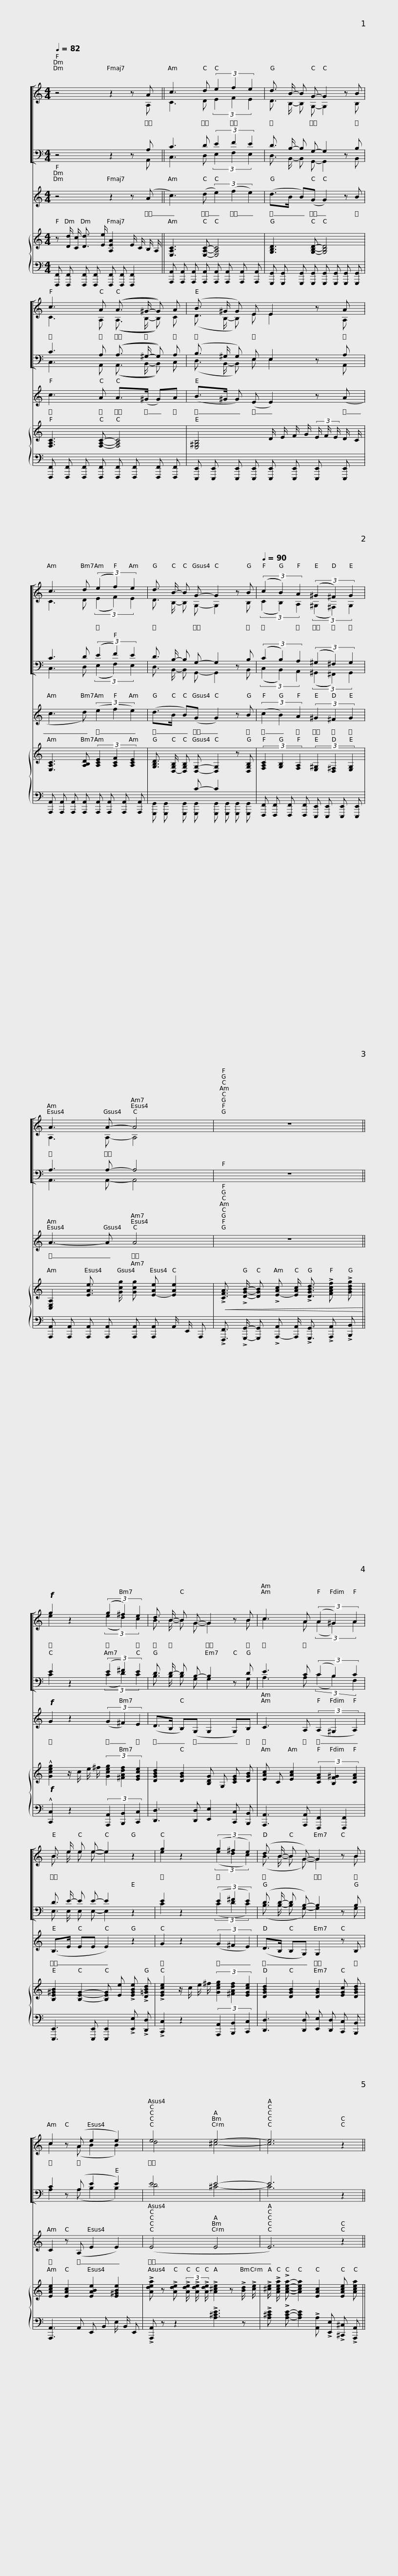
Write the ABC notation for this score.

X:1
%%score [ ( 1 2 ) ( 3 4 ) ] 5 { 6 | ( 7 8 ) }
L:1/8
Q:1/4=82
M:4/4
I:linebreak $
K:C
V:1 treble
V:2 treble
V:3 bass
V:4 bass
V:5 treble
V:6 treble
V:7 bass
V:8 bass
V:1
 z4 z2 z A || c3 d (3e2 f2 e2 | d3/2 B/- B G- G2 z B | c3 A ((A3/2 ^G/- G)) A |$ (B3/2 ^G/ G) E E2 z A | %5
 c3 d (3((e2 f2)) e2 | d3/2 B/- B G- G2 z B |[Q:1/4=90] (3((c2 B2)) A2 (3((^G2 ^F2)) G2 |$ A3 A- A4 | z8 || %10
!f! g2 z2 (3((g2 ^f2)) e2 | d3/2 B/- B G- G2 z B |$ c3 A (3(A2 ^G2) A2 | B3/2 e/ e e- e2 z2 | g2 z2 (3(g2 ^f2 e2) | %15
 (d3/2 B/- B G-) G2 z B | c2 z (A e2 e2) |$ e4 e4- | e6 z2 || %19
V:2
 x7 A, || C3 D (3E2 F2 E2 | D3/2 B,/- B, G,- G,2 x B, | C3 A, ((A,3/2 B,/- B,)) C |$ (D3/2 B,/- B,) E E2 x A, | %5
 C3 D (3((E2 F2)) E2 | D3/2 B,/- B, G,- G,2 x B, | (3((C2 B,2)) A,2 (3((^G,2 ^F,2)) G,2 |$ A,3 A,- A,4 | x8 || %10
 e2 x2 (3((e2 d2)) c2 | B3/2 B/- B G- G2 x B |$ c3 A (3(A2 ^G2) A2 | B3/2 e/ e e- e2 x2 | e2 x2 (3(e2 d2 c2) | %15
 (B3/2 B/- B G-) G2 x B | c2 x (A B2 B2) |$ d4 ^c4- | c6 x2 || %19
V:3
 z4 z2 z A, || C3 D (3E2 F2 E2 | D3/2 B,/- B, G,- G,2 z B, | C3 A, ((A,3/2 ^G,/- G,)) A, |$ (B,3/2 ^G,/ G,) E, E,2 z A, | %5
 C3 D (3((E2 F2)) E2 | D3/2 B,/- B, G,- G,2 z B, | (3((C2 B,2)) A,2 (3((^G,2 ^F,2)) G,2 |$ A,3 A,- A,4 | z8 || %10
 E2 z2 (3(E2 ^F2) E2 | D3/2 D/- D B,- B,2 z D |$ E3 C (3(C2 B,2) C2 | D3/2 E/- E E- E2 z2 | E2 z2 (3(E2 ^F2 E2) | %15
 (D3/2 D/- D B,-) B,2 z B, | C2 z (A, E2 E2) |$ E4 E4- | E6 z2 || %19
V:4
 x7 A,, || C,3 D, (3E,2 F,2 E,2 | D,3/2 B,,/- B,, G,,- G,,2 x B,, | C,3 A,, ((A,,3/2 B,,/- B,,)) C, |$ (D,3/2 B,,/- B,,) E, E,2 x A,, | %5
 C,3 D, (3((E,2 F,2)) E,2 | D,3/2 B,,/- B,, G,,- G,,2 x B,, | (3((C,2 B,,2)) A,,2 (3((^G,,2 ^F,,2)) G,,2 |$ A,,3 A,,- A,,4 | x8 || %10
 C2 x2 (3(C2 D2) C2 | B,3/2 B,/ B, G, G,2 x G, |$ A,3 A, (3(C2 B,2) F,2 | E,3/2 E,/ E, E,- E,2 x2 | C2 x2 (3(C2 D2 C2) | %15
 (B,3/2 B,/- B, G,-) G,2 x G, | A,2 x (A, B,2 B,2) |$ D4 ^C4- | C6 x2 || %19
V:5
 z4 z2 z (A || c3) (d (3e2) (f2 e2) | (d>B B)(G G2) z B | c3 A A>(^G G)A |$ (B>^G G) (E E2) z (A | %5
 c3 d) (3(e2 f2 e2) | (d>B B)(G G2) z B | (3(c2 B2) A2 (3^G2 ^F2 G2 |$ A3- A A4 | z8 || %10
!f! G2 z2 (3(G2 ^F2) E2 | (D>B, B,)(G, G,2 G,)B, |$ C3 A, (3(A,2 ^G,2 A,2) | (B,>E EE E2) z2 | G2 z2 (3(G2 ^F2 E2) | %15
 (D>B, B,G,) G,2 z B, | C2 z (A, E2 E2) |$ (E4 E4 | E6) z2 || %19
V:6
 z [Dd]/ [Cc]/ [Dd]3/2 [Ee]/ [A,EA]2 E/ C/ B,/ A,/ || [E,A,C]3 [E,A,C]- [E,A,C]4 | [G,B,D]3 [G,B,D]- [G,B,D]4 | [F,A,C]3 [F,A,C]- [F,A,C]4 |$ [E,^G,B,]4 D/ E/ F/ G/ (3E/ F/ E/ D/ C/ | %5
 [E,A,C]3 [A,B,D] (3[A,CE]2 [A,CF]2 [A,CE]2 | [G,B,D]3/2 [D,-G,B,]/ [D,G,B,] [D,G,]- [D,G,]2 z [D,G,B,] | (3[F,A,C]2 [G,B,]2 [F,A,]2 (3[E,^G,]2 [D,^F,]2 [E,G,]2 |$ [C,E,A,]2 [EAe]3/2 [Gcg]/ [Gcg] [E-Ae] [EAe]2 |!<(! !>![CFA]3/2 !>![DGB]/- [DGB] !>![E-Ac] [EAc]/ !>![DGBd]3/2 !>![FAcf] !>![GBdg]!<)! || %10
!f! !^![Gceg]2 z/ c/ e/ ^f/ (3[Gceg]2 [^FAdf]2 [EGce]2 | [DGBd]2 [DGB]2 [B,DG] G, [CEG] [DGB] |$ [EAc] C [EAc]2 (3[CFA]2 [B,F^G]2 [CFA]2 | [B,E^GB]2 [B,EG]2- [B,EG] [Ee] !>![EGBe] !>![D=GBd] | !>![EGce]2 z/ c/ e/ ^f/ (3[Gceg]2 [^FAdf]2 [EGce]2 | %15
 [DGBd]2 [DGB]2 [DGB]2 [EGc] [DGBd] | [EAce]2 [EAc]2 [EABe]2 [E^GBe]2 |$ !>![Adea] z !>![Ade] (3!>![Ade]/ !>![Ade]/ !>![Ade]/ !>![A^ce]2 z !>![Bd]/ !>![ce]/ | !>![^ce]/ !>![Acea]/ !>![Acea]- [Acea]2 [EAc]2 [EAce] [Acea] || %19
V:7
 [F,,,F,,] [F,,,F,,] [F,,,F,,] [F,,,F,,] [F,,,F,,] [F,,,F,,] [F,,,F,,]2 || [A,,,A,,] [A,,,A,,] [A,,,A,,] [A,,,A,,] [A,,,A,,] [A,,,A,,] [A,,,A,,] [A,,,A,,] | [G,,,G,,] [G,,,G,,] [G,,,G,,] [G,,,G,,] [G,,,G,,] [G,,,G,,] [G,,,G,,] [G,,,G,,] | [F,,,F,,] [F,,,F,,] [F,,,F,,] [F,,,F,,] [F,,,F,,] [F,,,F,,] [F,,,F,,] [F,,,F,,] |$ [E,,,E,,] [E,,,E,,] [E,,,E,,] [E,,,E,,] [E,,,E,,] [E,,,E,,] [E,,,E,,] [E,,,E,,] | %5
 [A,,,A,,] [A,,,A,,] [A,,,A,,] [A,,,A,,] [A,,,A,,] [A,,,A,,] [A,,,A,,] [A,,,A,,] | x3 C- C2 x2 | [F,,,F,,] [F,,,F,,] [F,,,F,,] [F,,,F,,] [E,,,E,,] [E,,,E,,] [E,,,E,,] [E,,,E,,] |$ [A,,,A,,] [A,,,A,,] [A,,,A,,] [A,,,A,,] [A,,,A,,] [A,,,A,,] A,,/ E,,/ A,,, | !>![F,,,F,,]3/2 !>![G,,,G,,]/- [G,,,G,,] !>![A,,,-A,,] [A,,,A,,]/ !>![G,,,G,,]3/2 !>![A,,,A,,] !>![B,,,B,,] || %10
 !^![C,,C,]2 z2 (3[A,,,A,,]2 [B,,,B,,]2 [C,,C,]2 | [D,,D,]3 [D,,D,] [E,,E,]2 [C,,C,] [B,,,B,,] |$ [A,,,A,,]3 [A,,,A,,] [F,,,F,,]2 [F,,,F,,]2 | [E,,,E,,]3 [E,,,E,,] [E,,,E,,]2 !>![E,,E,] !>![D,,D,] | !>![C,,C,]2 z2 (3[A,,,A,,]2 [B,,,B,,]2 [C,,C,]2 | %15
 [D,,D,]3 [D,,D,] [E,,E,] [D,,D,] [C,,C,] [B,,,B,,] | [A,,,A,,]3 A,, E,, B,, E,/ B,,/ E,, |$ !>![A,,,A,,] z z2 !>![A,^CE]3 z | !>![A,^CE] !>![A,CE]- [A,CE]2 !>![A,,A,] !>![E,,E,] !>![^C,,^C,] !>![A,,,A,,] || %19
V:8
 x8 || x8 | x8 | x8 |$ x8 | %5
 x8 | [G,,,G,,] [G,,,G,,] [G,,,G,,] [G,,,G,,] [G,,,G,,] [G,,,G,,] [G,,,G,,] [G,,,G,,] | x8 |$ x8 | x8 || %10
 x8 | x8 |$ x8 | x8 | x8 | %15
 x8 | x8 |$ x8 | x8 || %19
